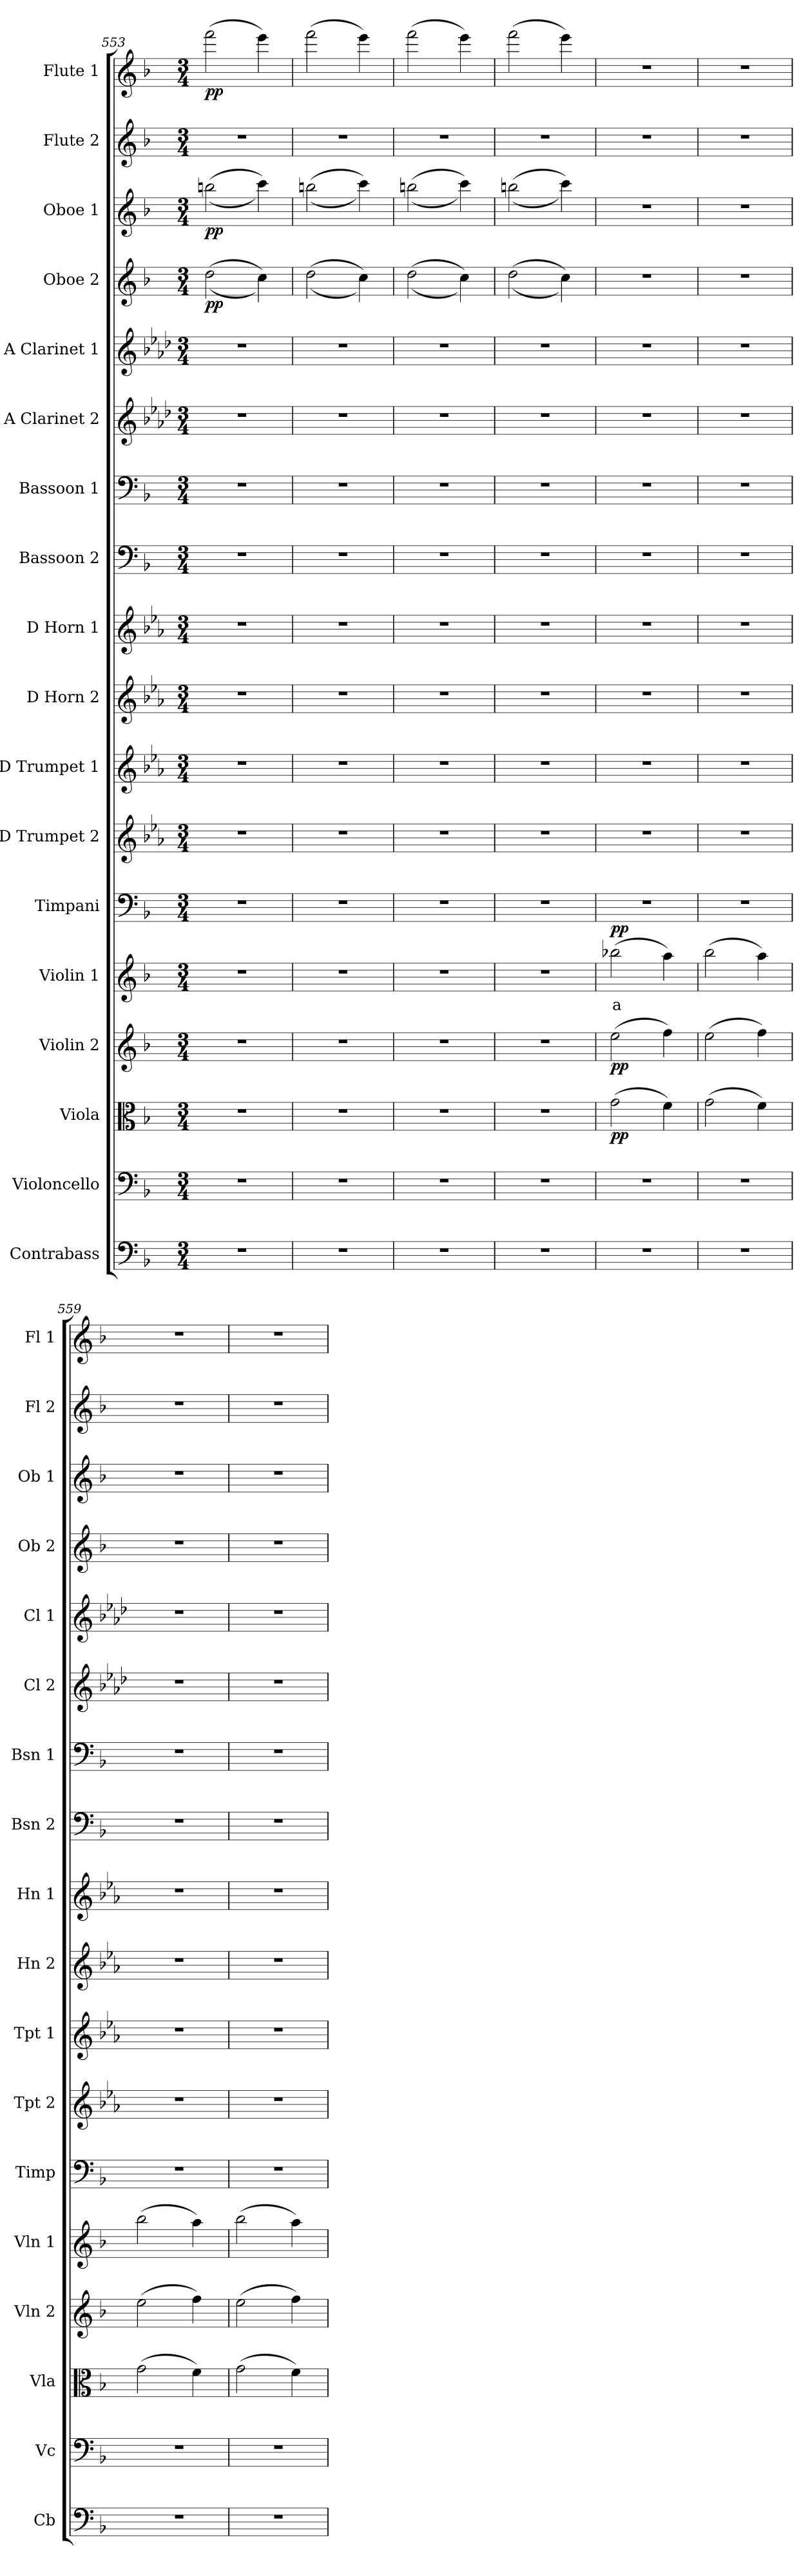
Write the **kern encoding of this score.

**kern	**kern	**kern	**dynam	**kern	**dynam	**kern	**text	**dynam	**kern	**kern	**kern	**kern	**kern	**kern	**kern	**kern	**kern	**kern	**dynam	**kern	**dynam	**kern	**kern	**dynam
*part18	*part17	*part16	*part16	*part15	*part15	*part14	*part14	*part14	*part13	*part12	*part11	*part10	*part9	*part8	*part7	*part6	*part5	*part4	*part4	*part3	*part3	*part2	*part1	*part1
*staff18	*staff17	*staff16	*staff16	*staff15	*staff15	*staff14	*staff14	*staff14	*staff13	*staff12	*staff11	*staff10	*staff9	*staff8	*staff7	*staff6	*staff5	*staff4	*staff4	*staff3	*staff3	*staff2	*staff1	*staff1
*I"Contrabass	*I"Violoncello	*I"Viola	*	*I"Violin 2	*	*I"Violin 1	*	*	*I"Timpani	*I"D Trumpet 2	*I"D Trumpet 1	*I"D Horn 2	*I"D Horn 1	*I"Bassoon 2	*I"Bassoon 1	*I"A Clarinet 2	*I"A Clarinet 1	*I"Oboe 2	*	*I"Oboe 1	*	*I"Flute 2	*I"Flute 1	*
*I'Cb	*I'Vc	*I'Vla	*	*I'Vln 2	*	*I'Vln 1	*	*	*I'Timp	*I'Tpt 2	*I'Tpt 1	*I'Hn 2	*I'Hn 1	*I'Bsn 2	*I'Bsn 1	*I'Cl 2	*I'Cl 1	*I'Ob 2	*	*I'Ob 1	*	*I'Fl 2	*I'Fl 1	*
*clefF4	*clefF4	*clefC3	*	*clefG2	*	*clefG2	*	*	*clefF4	*clefG2	*clefG2	*clefG2	*clefG2	*clefF4	*clefF4	*clefG2	*clefG2	*clefG2	*	*clefG2	*	*clefG2	*clefG2	*
*ITrd7c12	*	*	*	*	*	*	*	*	*	*ITrd-1c-2	*ITrd-1c-2	*ITrd6c10	*ITrd6c10	*	*	*ITrd2c3	*ITrd2c3	*	*	*	*	*	*	*
*k[b-]	*k[b-]	*k[b-]	*	*k[b-]	*	*k[b-]	*	*	*k[b-]	*k[b-]	*k[b-]	*k[b-]	*k[b-]	*k[b-]	*k[b-]	*k[b-]	*k[b-]	*k[b-]	*	*k[b-]	*	*k[b-]	*k[b-]	*
*M3/4	*M3/4	*M3/4	*	*M3/4	*	*M3/4	*	*	*M3/4	*M3/4	*M3/4	*M3/4	*M3/4	*M3/4	*M3/4	*M3/4	*M3/4	*M3/4	*	*M3/4	*	*M3/4	*M3/4	*
=553	=553	=553	=553	=553	=553	=553	=553	=553	=553	=553	=553	=553	=553	=553	=553	=553	=553	=553	=553	=553	=553	=553	=553	=553
!	!	!	!	!	!	!	!	!	!	!	!	!	!	!	!	!	!	!	!LO:DY:b	!	!LO:DY:b	!	!	!LO:DY:b
2.r	2.r	2.r	.	2.r	.	2.r	.	.	2.r	2.r	2.r	2.r	2.r	2.r	2.r	2.r	2.r	((2dd\	pp	((2bbn\	pp	2.r	(2fff\	pp
.	.	.	.	.	.	.	.	.	.	.	.	.	.	.	.	.	.	4cc\))	.	4ccc\))	.	.	4eee\)	.
=554	=554	=554	=554	=554	=554	=554	=554	=554	=554	=554	=554	=554	=554	=554	=554	=554	=554	=554	=554	=554	=554	=554	=554	=554
2.r	2.r	2.r	.	2.r	.	2.r	.	.	2.r	2.r	2.r	2.r	2.r	2.r	2.r	2.r	2.r	((2dd\	.	((2bbn\	.	2.r	(2fff\	.
.	.	.	.	.	.	.	.	.	.	.	.	.	.	.	.	.	.	4cc\))	.	4ccc\))	.	.	4eee\)	.
=555	=555	=555	=555	=555	=555	=555	=555	=555	=555	=555	=555	=555	=555	=555	=555	=555	=555	=555	=555	=555	=555	=555	=555	=555
2.r	2.r	2.r	.	2.r	.	2.r	.	.	2.r	2.r	2.r	2.r	2.r	2.r	2.r	2.r	2.r	((2dd\	.	((2bbn\	.	2.r	(2fff\	.
.	.	.	.	.	.	.	.	.	.	.	.	.	.	.	.	.	.	4cc\))	.	4ccc\))	.	.	4eee\)	.
=556	=556	=556	=556	=556	=556	=556	=556	=556	=556	=556	=556	=556	=556	=556	=556	=556	=556	=556	=556	=556	=556	=556	=556	=556
2.r	2.r	2.r	.	2.r	.	2.r	.	.	2.r	2.r	2.r	2.r	2.r	2.r	2.r	2.r	2.r	((2dd\	.	((2bbn\	.	2.r	(2fff\	.
.	.	.	.	.	.	.	.	.	.	.	.	.	.	.	.	.	.	4cc\))	.	4ccc\))	.	.	4eee\)	.
=557	=557	=557	=557	=557	=557	=557	=557	=557	=557	=557	=557	=557	=557	=557	=557	=557	=557	=557	=557	=557	=557	=557	=557	=557
!	!	!	!LO:DY:b	!	!LO:DY:b	!	!LO:LY:b:color=#FF0000	!LO:DY:b	!	!	!	!	!	!	!	!	!	!	!	!	!	!	!	!
2.r	2.r	(2g\	pp	(2ee\	pp	(2bb-X\	a	pp	2.r	2.r	2.r	2.r	2.r	2.r	2.r	2.r	2.r	2.r	.	2.r	.	2.r	2.r	.
.	.	4f\)	.	4ff\)	.	4aa\)	.	.	.	.	.	.	.	.	.	.	.	.	.	.	.	.	.	.
=558	=558	=558	=558	=558	=558	=558	=558	=558	=558	=558	=558	=558	=558	=558	=558	=558	=558	=558	=558	=558	=558	=558	=558	=558
2.r	2.r	(2g\	.	(2ee\	.	(2bb-\	.	.	2.r	2.r	2.r	2.r	2.r	2.r	2.r	2.r	2.r	2.r	.	2.r	.	2.r	2.r	.
.	.	4f\)	.	4ff\)	.	4aa\)	.	.	.	.	.	.	.	.	.	.	.	.	.	.	.	.	.	.
=559	=559	=559	=559	=559	=559	=559	=559	=559	=559	=559	=559	=559	=559	=559	=559	=559	=559	=559	=559	=559	=559	=559	=559	=559
2.r	2.r	(2g\	.	(2ee\	.	(2bb-\	.	.	2.r	2.r	2.r	2.r	2.r	2.r	2.r	2.r	2.r	2.r	.	2.r	.	2.r	2.r	.
.	.	4f\)	.	4ff\)	.	4aa\)	.	.	.	.	.	.	.	.	.	.	.	.	.	.	.	.	.	.
=560	=560	=560	=560	=560	=560	=560	=560	=560	=560	=560	=560	=560	=560	=560	=560	=560	=560	=560	=560	=560	=560	=560	=560	=560
2.r	2.r	(2g\	.	(2ee\	.	(2bb-\	.	.	2.r	2.r	2.r	2.r	2.r	2.r	2.r	2.r	2.r	2.r	.	2.r	.	2.r	2.r	.
.	.	4f\)	.	4ff\)	.	4aa\)	.	.	.	.	.	.	.	.	.	.	.	.	.	.	.	.	.	.
=	=	=	=	=	=	=	=	=	=	=	=	=	=	=	=	=	=	=	=	=	=	=	=	=
*-	*-	*-	*-	*-	*-	*-	*-	*-	*-	*-	*-	*-	*-	*-	*-	*-	*-	*-	*-	*-	*-	*-	*-	*-
